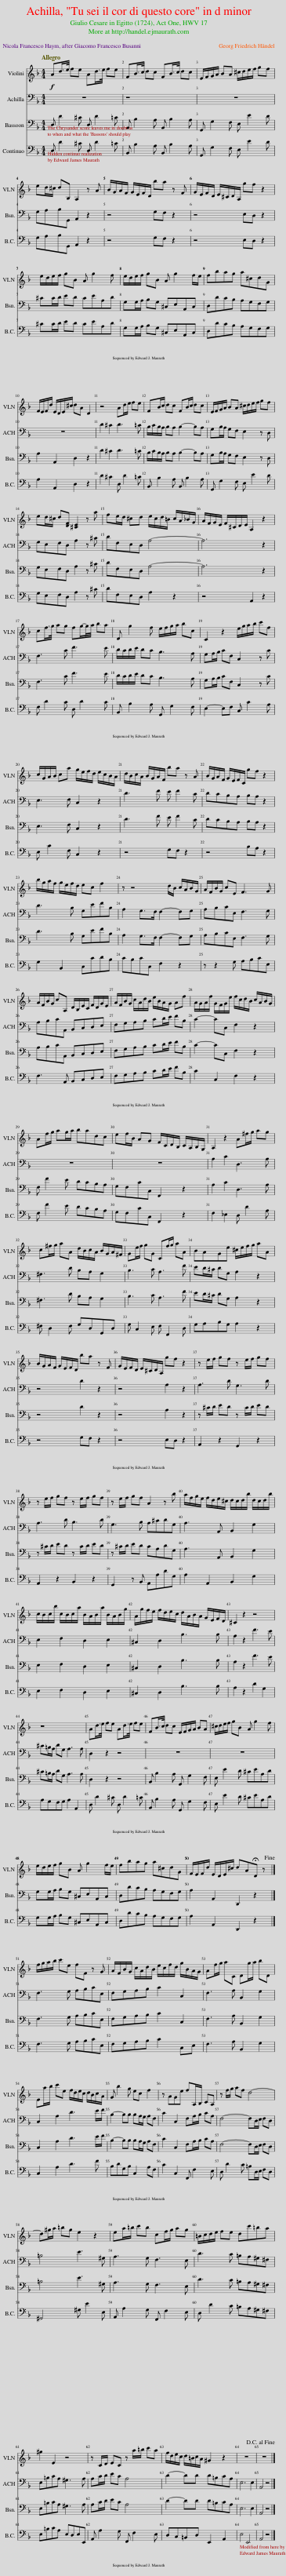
X:1
%%score 1 2 3 4 [ 5 6 ] { 7 | 8 } { 9 | 10 }
L:1/8
Q:1/4=72
M:4/4
I:linebreak $
K:F
V:1 treble
V:2 bass
V:3 bass
V:4 bass
V:5 bass
V:6 bass-8
V:7 treble
V:8 bass
V:9 treble
V:10 bass
V:1
!f! Ad/>e/ fe Ad/>e/ fe | FB/>c/ dc FB/>c/ dc | E/F/G/A/ BA ^c/d/e/f/ gf |$ ed/^c/ dB, A,2 z A | B/G/A/F/ G/E/F/D/ ba z F | %5
 G/E/F/D/ E/^C/D/A,/ gf z2 |$ e/d/e/f/ gB A g2 f | e/d/e/f/ gB A g2 f/e/ | fbag a^cdG |$ F/E/F/d/ E/D/E/^c/ dA D2 | %10
 z4 Ad/e/ fe | FB/c/ dc FB/c/ dc | E/F/G/A/ BA ^c/d/e/f/ gf |$ ed/^c/ d[DF] [^CE]2 z a | fe/d/ ^cd e/c/d/=B/ c/A/_B/G/ | %15
 A/F/G/E/ F/^C/D/E/ A,2 z2 |$ cf/>g/ ag fg/-g/4a/4 ba | D g2 f e/f/g/a/ bc | C2 z2 e/g/a/b/ c'f |$ c/G/A/B/ ca g/e/f/d/ e/c/B/A/ | %20
 d/B/c/A/ B/G/A/F/ ba z A | B/G/A/F/ G/E/F/C/ gf z2 |$ b/g/a/f/ g/e/f/d/ ec f2 | z z4 d/B/ c/A/B/G/ | A/F/B/G/ cE F3 G |$ %25
 A/F/B/G/ cA, D/B,/E/C/ F/D/G/E/ | A/F/B/G/ c/A/d/B/ e/B/A/G/ Af | A/G/A/f/ G/F/G/e/ f/c/d/B/ c/A/B/G/ |$ Af/g/ ag/a/ badc | ef/B/ AG F/C/D/B,/ C/A,/B,/G,/ | %30
 A,2 z2 A^f/g/ ag |$ c^f/g/ aA d/B/c/A/ B/G/A/^F/ | Ge/f/ gG Cf/g/ aA | BAGe ^c/e/f/g/ aA |$ B/G/A/F/ G/E/F/D/ ba z F | %35
 G/E/F/D/ E/^C/D/A,/ gf z2 | z e/f/ gf z e/f/ gf |$ z e/f/ gf z e/f/ gf | z e/f/ gf A2 z b | a/f/g/e/ f/d/e/^c/ d/c/d/b/ d/c/d/b/ |$ %40
 c/B/c/b/ c/B/c/a/ B/A/B/a/ B/A/B/g/ | A/g/f/e/ f/d/e/c/ d/A/B/A/ G/E/F/D/ | ^C2 z2 z4 |$ z8 | Ad/>e/ fe Ad/>e/ fe | %45
 FB/>c/ dc E/F/G/A/ BA | ^c/d/e/f/ gB A g2 f |$ e/d/e/f/ gB A g2 f/e/ | fbag a^cdG | F/E/F/d/ E/D/E/^c/ dA!fermata!D z!fine! |]$ %50
 f/g/a/b/ c'e fF z G | A/F/B/G/ c/A/d/B/ e/c/f/d/ g/B/A/G/ | Af/g/ aC Dg/a/ bD |$ Ea/b/ c'e f/d/e/c/ d/B/c/A/ | G b2 g ec f2 | %55
 z AGe fA,/B,/ CA, | z f/g/ af d4- |$ d^g/a/ =bg e2 z2 | ea/=b/ c'b cf/g/ ag | =B/c/d/e/ fe dc'=ba |$ %60
 ^g2 E2 z4 | z C/D/ EC z a/=b/ c'a | f/d/e/c/ d/=B/c/A/ ^G2 z2 | z8 | z8!D.C.! |] %65
V:2
 z8 | z8 | z8 |$ z8 | z8 | %5
 z8 |$ z8 | z8 | z8 |$ z8 | %10
 D2 ^C2 D3 =C | B,/C/B,/A,/ B,A, B,2- B,A, | G,B,/A,/ G,F, E,2 z D, |$ G,E,F,D, A,2 z ^C | DF,E,D, A,4- | %15
 A,6 z2 |$ F,3 C F3 E | D/C/D/E/ DC B,3 A, | G,A,/B,/ CF, C,2 z C |$ E,3 F, C,2 z2 | %20
 D3 F E F2 C | DCB,A, B,A, z2 |$ D3 B, G,EFB, | A,2 G,>F, F,2- F,G, | A,B,CE, F,3 G, |$ %25
 A,B,CA,, B,,C,D,E, | F,G,A,B, CD/E/ FB, | C2- CC, F,2 z2 |$ z8 | z8 | %30
 A,2 C2 D,3 A, |$ ^F,3 D B,A, G,2 | B,3 C A,3 F | ED/^C/ DG, A,2 z2 |$ z4 D2 z2 | %35
 z4 A,2 z2 | A,3 D G,3 D |$ A,3 D B,3 D | G,3 B, A,^CDG, | A,3 A,, B,,2 G,2 |$ %40
 E,2 F,2 D,2 E,2 | ^C,2 D,2 B,3 B, | A,2 z2 F3 E |$ ^C=B,/A,/ DG, A,3 A, | D,2 z2 z4 | %45
 z8 | z8 |$ z8 | z8 | z8 |]$ %50
 F,3 G, A,B,CE, | F,G,A,B, C2 C,2 | F,3 A, B,,2 G,2 |$ C,2 A,2 D3 E/F/ | B,2- B,B, B,A,/G,/ A,F, | %55
 C2 C,2 F,A,/B,/ CA, | F,4- F,D,/E,/ F,D, |$ =B,4 E3 ^G, | A,3 G, F,3 E, | D3 C =B,A,^G,^F, |$ %60
 E,=B,CA, ^G,3 A, | A,C/D/ EC A,4 | D2- DD D=B,CA, | E,6 E,2 | A,,4 z4 |] %65
V:3
 D, D2 ^C D, D2 =C | B,, B,2 A, B,, B,2 A, | G,, G,2 F, E, E2 D |$ G,A,B,G,, A,,2 z2 | z4 G,F, z2 | %5
 z4 E,D, z2 |$ ^CC/D/ ED CEA,D | G,G,/A,/ B,G, ^C,E,A,,C, | D,DCB, A,G,F,G, |$ A,2 A,,2 D,2 z2 | %10
 D2 ^C2 D3 =C | B,/C/B,/A,/ B,A, B,2- B,A, | G,B,/A,/ G,F, E,2 z D, |$ G,E,F,D, A,2 z ^C | DF,E,D, A,4- | %15
 A,6 z2 |$ F,3 C F3 E | D/C/D/E/ DC B,3 A, | G,A,/B,/ CF, C,2 z C |$ E,3 F, C,2 z2 | %20
 D3 F E F2 C | DCB,A, B,A, z2 |$ D3 B, G,EFB, | A,2 G,>F, F,2- F,G, | A,B,CE, F,3 G, |$ %25
 A,B,CA,, B,,C,D,E, | F,G,A,B, CD/E/ FB, | C2- CC, F,2 z2 |$ F, F2 E DCB,A, | G,F,CC, F,,2 z2 | %30
 A,2 C2 D,3 A, |$ ^F,3 D B,A, G,2 | B,3 C A,3 F | ED/^C/ DG, A,2 z2 |$ z4 D2 z2 | %35
 z4 A,2 z2 | z ^C/D/ ED z C/D/ ED |$ z ^C/D/ ED z C/D/ ED | z ^C/D/ ED CA,DG, | A,3 A,, B,,2 G,2 |$ %40
 E,2 F,2 D,2 E,2 | ^C,2 D,2 B,3 B, | A,2 z2 F3 E |$ ^C=B,/A,/ DG, A,3 A, | D,2 z2 z4 | %45
 B,, B,2 A, G,, G,2 F, | E, E2 D ^CEA,D |$ G,G,/A,/ B,G, ^C,E,A,,C, | D,DCB, A,G,F,G, | A,2 A,,2 D,,2 z2 |]$ %50
 F,3 G, A,B,CE, | F,G,A,B, C2 C,2 | F,3 A, B,,2 G,2 |$ C,2 A,2 D3 E/F/ | B,2- B,B, B,A,/G,/ A,F, | %55
 C2 C,2 F,A,/B,/ CA, | F,4- F,D,/E,/ F,D, |$ =B,4 E3 ^G, | A,3 G, F,3 E, | D3 C =B,A,^G,^F, |$ %60
 E,=B,CA, ^G,3 A, | A,C/D/ EC A,4 | D2- DD D=B,CA, | E,6 E,2 | A,,4 z4 |] %65
V:4
 D, D2 ^C D, D2 =C | B,, B,2 A, B,, B,2 A, | G,, G,2 F, E, E2 D |$ G,A,B,G,, A,,2 z2 | z4 G,F, z2 | %5
 z4 E,D, z2 |$ ^CC/D/ ED CEA,D | G,G,/A,/ B,G, ^C,E,A,,C, | D,DCB, A,G,F,G, |$ A,2 A,,2 D,2 z2 | %10
 D2 ^C2 D, D2 =C | B,, B,2 A, B,, B,2 A, | G,, G,2 F, E, E2 D |$ G,E,F,D, A,2 z ^C | DF,E,D, A,2 z2 | %15
 z4 A,,2 z2 |$ F, D2 C D, D2 C | B,, B,2 A, G,, G,2 F, | E,2- E,F, C, C2 A, |$ E, C2 F, C,2 z2 | %20
 z4 G,F, z2 | z4 B,A, z2 |$ G,2 B,,2 C,CDB, | CB,CC, F,2 z2 | z z2 G, A,B,CE, |$ %25
 F,3 A,, B,,C,D,E, | F,G,A,B, CD/E/ FB, | C2 C,2 F,2 z2 |$ F, F2 E DCB,A, | G,F,CC, F,,2 z2 | %30
 F,2 _E,2 D, D2 A, |$ ^F, D,2 F, G,D,G,,D, | G, C,2 E, F, F,,2 D, | G,A,B,G, A,2 z2 |$ z4 G,F, z2 | %35
 z4 E,D, z2 | A,,2 z2 G,,2 z2 |$ A,,2 z2 B,,2 z2 | G,,2 z B,, A,,A,DG, | A,2 A,,2 B,,2 G,2 |$ %40
 E,2 F,2 D,2 E,2 | ^C,2 D,2 B,3 B, | A,2 z2 D2 G,2 |$ A,G,F,G, A,2 A,,2 | D, D2 ^C D, D2 =C | %45
 B,, B,2 A, G,, G,2 F, | E, E2 D ^CEA,D |$ G,G,/A,/ B,G, ^C,E,A,,C, | D,DCB, A,G,F,G, | A,2 A,,2 D,,2 z2 |]$ %50
 F,3 G, A,B,CE, | F,G,A,B, C2 C,E, | F,3 A, B,,2 G,2 |$ C,2 A,2 D3 F | B,DG,B, C,2 A,F, | %55
 C2 C,2 F,, F,2 E, | D, D2 C =B,D,/E,/ F,D, |$ ^G,,4 ^G, E2 E, | A,, A,2 G, F,, F,2 E, | D, D2 C =B,A,^G,^F, |$ %60
 E,=B,CA, E,D,E,E,, | A,, A,2 G, F,, F,2 E, | D,C,=B,,D, E,,2 A,,2 | E,4 E,,4 | A,,4 z4 |] %65
V:5
 D, D2 ^C D, D2 =C | B,, B,2 A, B,, B,2 A, | G,, G,2 F, E, E2 D |$ G,A,B,G,, A,,2 z2 | z4 G,F, z2 | %5
 z4 E,D, z2 |$ ^CC/D/ E D CEA,D | G,G,/A,/ B, G, ^C,E,A,,C, | D,DCB, A,G,F,G, |$ A,2 A,,2 D,2 z2 | %10
 D2 ^C2 D, D2 =C | B,, B,2 A, B,, B,2 A, | G,, G,2 F, E, E2 D |$ G,E,F,D, A,2 z ^C | DF,E,D, A,2 z2 | %15
 z4 A,,2 z2 |$ F, D2 C D, D2 C | B,, B,2 A, G,, G,2 F, | E,2- E,F, C, C2 A, |$ E, C2 F, C,2 z2 | %20
 z4 G,F, z2 | z4 B,A, z2 |$ G,2 B,,2 C,CDB, | CB,CC, F,2 z2 | z z2 G, A,B,CE, |$ %25
 F,3 A,, B,,C,D,E, | F,G,A,B, CD/E/ F B, | C2 C,2 F,2 z2 |$ F, F2 E DCB,A, | G,F,CC, F,,2 z2 | %30
 F,2 _E,2 D, D2 A, |$ ^F, D,2 F, G,D,G,,D, | G, C,2 E, F, F,,2 D, | G,A,B,G, A,2 z2 |$ z4 G,F, z2 | %35
 z4 E,D, z2 | A,,2 z2 G,,2 z2 |$ A,,2 z2 B,,2 z2 | G,,2 z B,, A,,A,DG, | A,2 A,,2 B,,2 G,2 |$ %40
 E,2 F,2 D,2 E,2 | ^C,2 D,2 B,3 B, | A,2 z2 D2 G,2 |$ A,G,F,G, A,2 A,,2 | D, D2 ^C D, D2 =C | %45
 B,, B,2 A, G,, G,2 F, | E, E2 D ^CEA,D |$ G,G,/A,/ B, G, ^C,E,A,,C, | D,DCB, A,G,F,G, | A,2 A,,2 D,,2 z2 |]$ %50
 F,3 G, A,B,CE, | F,G,A,B, C2 C,E, | F,3 A, B,,2 G,2 |$ C,2 A,2 D3 F | B,DG,B, C,2 A,F, | %55
 C2 C,2 F,, F,2 E, | D, D2 C =B,D,/E,/ F, D, |$ ^G,,4 ^G, E2 E, | A,, A,2 G, F,, F,2 E, | D, D2 C =B,A,^G,^F, |$ %60
 E,=B,CA, E,D,E,E,, | A,, A,2 G, F,, F,2 E, | D,C,=B,,D, E,,2 A,,2 | E,4 E,,4 | A,,4 z4 |] %65
V:6
 D, D2 ^C D, D2 =C | B,, B,2 A, B,, B,2 A, | G,, G,2 F, E, E2 D |$ G,A,B,G,, A,,2 z2 | z4 G,F, z2 | %5
 z4 E,D, z2 |$ ^CC/D/ E D CEA,D | G,G,/A,/ B, G, ^C,E,A,,C, | D,DCB, A,G,F,G, |$ A,2 A,,2 D,2 z2 | %10
 D2 ^C2 D, D2 =C | B,, B,2 A, B,, B,2 A, | G,, G,2 F, E, E2 D |$ G,E,F,D, A,2 z ^C | DF,E,D, A,2 z2 | %15
 z4 A,,2 z2 |$ F, D2 C D, D2 C | B,, B,2 A, G,, G,2 F, | E,2- E,F, C, C2 A, |$ E, C2 F, C,2 z2 | %20
 z4 G,F, z2 | z4 B,A, z2 |$ G,2 B,,2 C,CDB, | CB,CC, F,2 z2 | z z2 G, A,B,CE, |$ %25
 F,3 A,, B,,C,D,E, | F,G,A,B, CD/E/ F B, | C2 C,2 F,2 z2 |$ F, F2 E DCB,A, | G,F,CC, F,,2 z2 | %30
 F,2 _E,2 D, D2 A, |$ ^F, D,2 F, G,D,G,,D, | G, C,2 E, F, F,,2 D, | G,A,B,G, A,2 z2 |$ z4 G,F, z2 | %35
 z4 E,D, z2 | A,,2 z2 G,,2 z2 |$ A,,2 z2 B,,2 z2 | G,,2 z B,, A,,A,DG, | A,2 A,,2 B,,2 G,2 |$ %40
 E,2 F,2 D,2 E,2 | ^C,2 D,2 B,3 B, | A,2 z2 D2 G,2 |$ A,G,F,G, A,2 A,,2 | D, D2 ^C D, D2 =C | %45
 B,, B,2 A, G,, G,2 F, | E, E2 D ^CEA,D |$ G,G,/A,/ B, G, ^C,E,A,,C, | D,DCB, A,G,F,G, | A,2 A,,2 D,,2 z2 |]$ %50
 F,3 G, A,B,CE, | F,G,A,B, C2 C,E, | F,3 A, B,,2 G,2 |$ C,2 A,2 D3 F | B,DG,B, C,2 A,F, | %55
 C2 C,2 F,, F,2 E, | D, D2 C =B,D,/E,/ F, D, |$ ^G,,4 ^G, E2 E, | A,, A,2 G, F,, F,2 E, | D, D2 C =B,A,^G,^F, |$ %60
 E,=B,CA, E,D,E,E,, | A,, A,2 G, F,, F,2 E, | D,C,=B,,D, E,,2 A,,2 | E,4 E,,4 | A,,4 z4 |] %65
V:7
 D d2 ^c D d2 =c | B, B2 A B, B2 A | G G2 F E e2 d |$ [A,^CEG]AB[G,B,] A,2 z2 | z4 GF z2 | %5
 z4 [EG][DF] z2 |$ [EGA^c]c/d/ [Ace] d c[Ace]Ad | GG/A/ [GB] G [A,^C][A,CE]A,[A,C] | DdcB AGFG |$ [DFA]2 [A,^CE]2 D2 z2 | %10
 d2 ^c2 D d2 =c | B, B2 A B, B2 A | G, G2 F E e2 d |$ GEF[DF] A2 z ^c | dFED A2 z2 | %15
 z4 A,2 z2 |$ F d2 c D d2 c | B, B2 A G, G2 F | E2- EF C c2 A |$ E c2 F C2 z2 | %20
 z4 GF z2 | z4 BA z2 |$ G2 B,2 CcdB | cBcC F2 z2 | z z2 G ABcE |$ %25
 F3 A, B,CDE | FGAB cd/e/ f B | [FAc]2 [CEGB]2 [CFA]2 z2 |$ F f2 e dcBA | GFc[CEGB] [CFA]2 z2 | %30
 F2 _E2 D [^FAcd]2 [DFA] |$ [D^F] D2 [DF] GD[B,DG]D | G [EGc]2 E F [F,A,]2 [A,D] | [EG]A[DGB][CEG] [^CEA]2 z2 |$ z4 GF z2 | %35
 z4 ED z2 | [^CEG]2 z2 [A,CE]2 z2 |$ [^CEG]2 z2 [CEG]2 z2 | [^CEG]2 z B, A,AdG | [^CEA]2 [CEA]2 [DGB]2 [B,DG]2 |$ %40
 E2 F2 D2 E2 | ^C2 D2 [GB]3 B | A2 z2 d2 G2 |$ AGFG A2 [^CEGA^c]2 | [Fd] d2 ^c D d2 =c | %45
 B, B2 A G, G2 F | E e2 d ^ceAd |$ GG/A/ B G ^CEA,C | DdcB AGFG | [DFA]2 A,2 D2 z2 |]$ %50
 F3 [CEG] [FA][CEGB]c[CE] | F[EG][FA][CEGB] [EGc]2 C[CE] | F3 A B,2 G2 |$ C2 [CA]2 [Fd]3 [Acf] | [FB] [FBd] [EG] [CEGB] C2 [CFA][CF] | %55
 [EGc]2 C2 F F2 E | D [Fd]2 c [D=B]D/E/ [DF] D |$ [E^G]4 [EG] [G=Be]2 D | [CA] [CEA]2 [DG] [CF] [CF]2 [CE] | D [G=Bd]2 [Ec] [DE^GB]AG^F |$ %60
 E[E^G=B][EAc][EA] EDE[EG] | [CA] [EA]2 [CEG] [CF] [CF]2 [CE] | DC=B,D E2 [CEA]2 | E4 [E^G]4 | [CEA]4 z4 |] %65
V:8
 [D,F,A,] D2 ^C [D,F,A,] D2 =C | [B,,D,F,] B,2 A, [B,,D,F,] B,2 A, | [G,,E,B,] G,2 F, [E,A,^C] E2 D |$ G,A,B,G,, [A,,^C,E,]2 z2 | z4 [G,B,][F,A,] z2 | %5
 z4 E,D, z2 |$ ^CC/D/ [EG] D [CEG][EG][A,CEG]D | [G,B,D]G,/A,/ [B,D] G, [^C,E,G,][E,G,]A,,[C,E,G,] | [D,F,A,]DCB, A,G,F,G, |$ A,2 A,,2 [D,F,A,]2 z2 | %10
 D2 ^C2 D, D2 =C | B,, B,2 A, B,, B,2 A, | G,, G,2 F, E, E2 D |$ G,E,F,D, [A,^CE]2 z C | DF,E,D, [A,^CEG]2 z2 | %15
 z4 [A,,^C,E,G,]2 z2 |$ F, D2 C D, D2 C | B,, B,2 A, G,, G,2 F, | E,2- E,F, C, C2 A, |$ E, C2 F, C,2 z2 | %20
 z4 G,F, z2 | z4 B,A, z2 |$ G,2 B,,2 C,CDB, | CB,CC, [F,A,C]2 z2 | z z2 G, A,B,CE, |$ %25
 [F,A,C]3 A,, B,,C,D,E, | F,G,A,B, CD/E/ F B, | C2 C,2 F,2 z2 |$ F, F2 E DCB,A, | G,F,CC, F,,2 z2 | %30
 [F,A,C]2 [_E,F,A,C]2 [D,^F,A,C] D2 A, |$ [^F,A,] [D,F,A,]2 [F,A,C] [G,B,D][D,G,B,]G,,[D,F,A,] | [G,B,] C,2 [E,G,C] [F,A,C] [F,,C,]2 [D,F,] | G,A,B,G, A,2 z2 |$ z4 G,F, z2 | %35
 z4 E,D, z2 | A,,2 z2 G,,2 z2 |$ A,,2 z2 B,,2 z2 | G,,2 z B,, A,,A,DG, | A,2 A,,2 B,,2 G,2 |$ %40
 [E,G,B,]2 [F,A,]2 [D,F,A,]2 [E,G,A,]2 | [^C,A,]2 [D,B,]2 B,3 B, | [A,^CE]2 z2 D2 G,2 |$ A,G,F,G, A,2 A,,2 | [D,A,] D2 ^C [D,F,A,] D2 =C | %45
 [B,,D,F,] B,2 A, G,, G,2 F, | E, E2 D ^CEA,D |$ G,G,/A,/ B, G, ^C,E,A,,C, | D,DCB, A,G,F,G, | A,2 [A,,^C,E,]2 [D,,F,A,]2 z2 |]$ %50
 [F,A,C]3 [G,B,] [A,C]B,C[E,G,B,] | [F,A,C][G,B,C][A,C]B, C2 [C,E,G,][E,G,] | [F,A,C]3 [A,C] [B,,D,G,]2 G,2 |$ [C,E,G,]2 A,2 D3 F | [B,D]D[G,C]B, [C,E,G,]2 A,[F,A,] | %55
 C2 [C,E,G,]2 [F,,C,A,] [F,A,C]2 E, | [D,F,A,] D2 C =B,D,/E,/ F, [D,F,] |$ [_A,,D,=B,]4 [^G,B,D] E2 [E,G,B,] | [A,,E,] A,2 [G,=B,] [F,,A,] [F,A,]2 [E,G,] | [D,G,=B,] D2 C B,[A,C][^G,B,][^F,A,] |$ %60
 [E,^G,=B,]B,C[A,C] [E,G,B,][D,E,G,B,][E,G,B,][E,,B,D] | [A,,E,] [A,C]2 G, [F,,A,] [F,A,]2 [E,A,] | [D,F,A,][C,E,A,][=B,,E,^G,][D,E,G,=B,] [E,,G,B,D]2 A,,2 | [E,^G,=B,D]4 [E,,G,B,D]4 | A,,4 z4 |] %65
V:9
 D d2 ^c D d2 =c | B, B2 A B, B2 A | G G2 F E e2 d |$ [A,^CEG]AB[G,B,] A,2 z2 | z4 GF z2 | %5
 z4 ED z2 |$ [EGA^c]c/d/ [Ace] d c[Ace]Ad | GG/A/ [GB] G [A,^C][A,CE]A,[A,C] | DdcB AGFG |$ [DFA]2 [A,^CE]2 D2 z2 | %10
 d2 ^c2 D d2 =c | B, B2 A B, B2 A | G, G2 F E e2 d |$ GEF[DF] A2 z ^c | dFED A2 z2 | %15
 z4 A,2 z2 |$ F d2 c D d2 c | B, B2 A G, G2 F | E2- EF C c2 A |$ E c2 F C2 z2 | %20
 z4 GF z2 | z4 BA z2 |$ G2 B,2 CcdB | cBcC F2 z2 | z z2 G ABcE |$ %25
 F3 A, B,CDE | FGAB cd/e/ f B | [FAc]2 [CEGB]2 [CFA]2 z2 |$ F f2 e dcBA | GFc[CEGB] [CFA]2 z2 | %30
 F2 _E2 D [^FAcd]2 [DFA] |$ [D^F] D2 [DF] GD[B,DG]D | G [EGc]2 E F [F,A,]2 [A,D] | [EG]A[DGB][CEG] [^CEA]2 z2 |$ z4 GF z2 | %35
 z4 ED z2 | [^CEG]2 z2 [A,CE]2 z2 |$ [^CEG]2 z2 [CEG]2 z2 | [^CEG]2 z B, A,Ad[DG] | [^CEA]2 [CEA]2 [DGB]2 [B,DG]2 |$ %40
 E2 F2 D2 E2 | ^C2 D2 [GB]3 B | A2 z2 d2 G2 |$ AGFG A2 [^CEGA^c]2 | [Fd] d2 ^c D d2 =c | %45
 B, B2 A G, G2 F | E e2 d ^ceAd |$ GG/A/ B G ^CEA,C | DdcB AGFG | [DFA]2 A,2 D2 z2 |]$ %50
 F3 [CEG] [FA][CEGB]c[CE] | F[EG][FA][CEGB] [EGc]2 C[CE] | F3 A B,2 G2 |$ C2 [CA]2 [Fd]3 [Acf] | [FB] [FBd] [EG] [CEGB] C2 [CFA][CF] | %55
 [EGc]2 C2 F F2 E | D [Fd]2 c [D=B]D/E/ [DF] D |$ [E^G]4 [EG] [G=Be]2 D | [CA] [CEA]2 [DG] [CF] [CF]2 [CE] | D [G=Bd]2 [Ec] [DE^GB]AG^F |$ %60
 E[E^G=B][EAc][EA] EDE[EG] | [CA] [EA]2 [CEG] [CF] [CF]2 [CE] | DC=B,D E2 [CEA]2 | E4 [E^G]4 | [CEA]4 z4 |] %65
V:10
 [D,F,A,] D2 ^C [D,F,A,] D2 =C | [B,,D,F,] B,2 A, [B,,D,F,] B,2 A, | [G,,E,B,] G,2 F, [E,A,^C] E2 D |$ G,A,B,G,, [A,,^C,E,]2 z2 | z4 [G,B,][F,A,] z2 | %5
 z4 [E,G,][D,F,] z2 |$ ^CC/D/ [EG] D [CEG][EG][A,CEG]D | [G,B,D]G,/A,/ [B,D] G, [^C,E,G,][E,G,]A,,[C,E,G,] | [D,F,A,]DCB, A,G,F,G, |$ A,2 A,,2 [D,F,A,]2 z2 | %10
 D2 ^C2 D, D2 =C | B,, B,2 A, B,, B,2 A, | G,, G,2 F, E, E2 D |$ G,E,F,D, [A,^CE]2 z C | DF,E,D, [A,^CEG]2 z2 | %15
 z4 [A,,^C,E,G,]2 z2 |$ F, D2 C D, D2 C | B,, B,2 A, G,, G,2 F, | E,2- E,F, C, C2 A, |$ E, C2 F, C,2 z2 | %20
 z4 G,F, z2 | z4 B,A, z2 |$ G,2 B,,2 C,CDB, | CB,CC, [F,A,C]2 z2 | z z2 G, A,B,CE, |$ %25
 [F,A,C]3 A,, B,,C,D,E, | F,G,A,B, CD/E/ F B, | C2 C,2 F,2 z2 |$ F, F2 E DCB,A, | G,F,CC, F,,2 z2 | %30
 [F,A,C]2 [_E,F,A,C]2 [D,^F,A,C] D2 A, |$ [^F,A,] [D,F,A,]2 [F,A,C] [G,B,D][D,G,B,]G,,[D,F,A,] | [G,B,] C,2 [E,G,C] [F,A,C] [F,,C,]2 [D,F,] | [G,B,]A,B,G, A,2 z2 |$ z4 G,F, z2 | %35
 z4 E,D, z2 | A,,2 z2 G,,2 z2 |$ A,,2 z2 B,,2 z2 | G,,2 z B,, A,,A,D[G,B,] | A,2 A,,2 B,,2 G,2 |$ %40
 [E,G,B,]2 [F,A,]2 [D,F,A,]2 [E,G,A,]2 | [^C,A,]2 [D,B,]2 B,3 B, | [A,^CE]2 z2 D2 G,2 |$ A,G,F,G, A,2 A,,2 | [D,A,] D2 ^C [D,F,A,] D2 =C | %45
 [B,,D,F,] B,2 A, G,, G,2 F, | E, E2 D ^CEA,D |$ G,G,/A,/ B, G, ^C,E,A,,C, | D,DCB, A,G,F,G, | A,2 [A,,^C,E,]2 [D,,F,A,]2 z2 |]$ %50
 [F,A,C]3 [G,B,] [A,C]B,C[E,G,B,] | [F,A,C][G,B,C][A,C]B, C2 [C,E,G,][E,G,] | [F,A,C]3 [A,C] [B,,D,G,]2 G,2 |$ [C,E,G,]2 A,2 D3 F | [B,D]D[G,C]B, [C,E,G,]2 A,[F,A,] | %55
 C2 [C,E,G,]2 [F,,C,A,] [F,A,C]2 E, | [D,F,A,] D2 C =B,D,/E,/ F, [D,F,] |$ [_A,,D,=B,]4 [^G,B,D] E2 [E,G,B,] | [A,,E,] A,2 [G,=B,] [F,,A,] [F,A,]2 [E,G,] | [D,G,=B,] D2 C B,[A,C][^G,B,][^F,A,] |$ %60
 [E,^G,=B,]B,C[A,C] [E,G,B,][D,E,G,B,][E,G,B,][E,,B,D] | [A,,E,] [A,C]2 G, [F,,A,] [F,A,]2 [E,A,] | [D,F,A,][C,E,A,][=B,,E,^G,][D,E,G,=B,] [E,,G,B,D]2 A,,2 | [E,^G,=B,D]4 [E,,G,B,D]4 | A,,4 z4 |] %65
